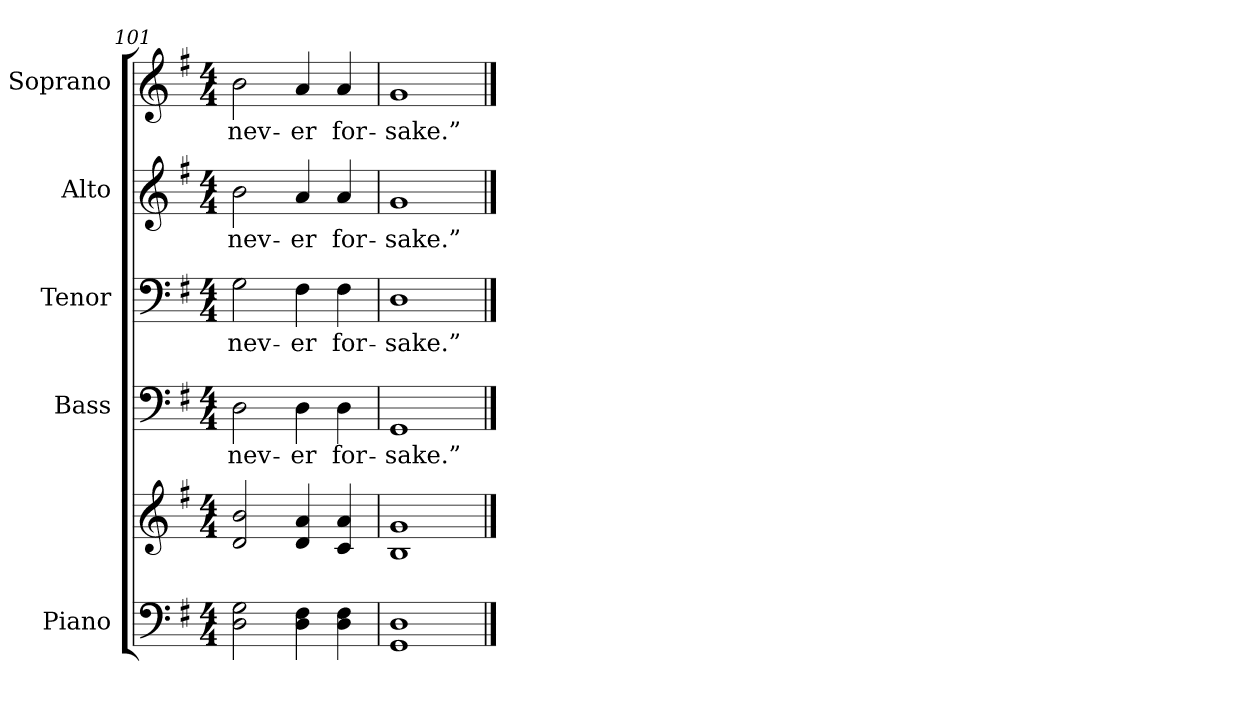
**kern	**kern	**kern	**text	**kern	**text	**kern	**text	**kern	**text
*part5	*part5	*part4	*part4	*part3	*part3	*part2	*part2	*part1	*part1
*staff6	*staff5	*staff4	*staff4	*staff3	*staff3	*staff2	*staff2	*staff1	*staff1
*I"Piano	*	*I"Bass	*	*I"Tenor	*	*I"Alto	*	*I"Soprano	*
*I'Pno.	*	*I'B.	*	*I'T.	*	*I'A.	*	*I'S.	*
*clefF4	*clefG2	*clefF4	*	*clefF4	*	*clefG2	*	*clefG2	*
*k[f#]	*k[f#]	*k[f#]	*	*k[f#]	*	*k[f#]	*	*k[f#]	*
*G:	*G:	*G:	*	*G:	*	*G:	*	*G:	*
*M4/4	*M4/4	*M4/4	*	*M4/4	*	*M4/4	*	*M4/4	*
=101	=101	=101	=101	=101	=101	=101	=101	=101	=101
!	!	!	!LO:LY:b:color=#000000	!	!	!	!	!	!
!	!	!	!	!	!LO:LY:b:color=#000000	!	!	!	!
!	!	!	!	!	!	!	!LO:LY:b:color=#000000	!	!
!	!	!	!	!	!	!	!	!	!LO:LY:b:color=#000000
2Di\ 2Gi	2di/ 2bi	2Di\	nev-	2Gi\	nev-	2bi\	nev-	2bi\	nev-
!	!	!	!LO:LY:b:color=#000000	!	!	!	!	!	!
!	!	!	!	!	!LO:LY:b:color=#000000	!	!	!	!
!	!	!	!	!	!	!	!LO:LY:b:color=#000000	!	!
!	!	!	!	!	!	!	!	!	!LO:LY:b:color=#000000
4Di\ 4F#i	4di/ 4ai	4Di\	-er	4F#i\	-er	4ai/	-er	4ai/	-er
!	!	!	!LO:LY:b:color=#000000	!	!	!	!	!	!
!	!	!	!	!	!LO:LY:b:color=#000000	!	!	!	!
!	!	!	!	!	!	!	!LO:LY:b:color=#000000	!	!
!	!	!	!	!	!	!	!	!	!LO:LY:b:color=#000000
4Di\ 4F#i	4ci/ 4ai	4Di\	for-	4F#i\	for-	4ai/	for-	4ai/	for-
!!LO:PB:g=z
=102	=102	=102	=102	=102	=102	=102	=102	=102	=102
!	!	!	!LO:LY:b:color=#000000	!	!	!	!	!	!
!	!	!	!	!	!LO:LY:b:color=#000000	!	!	!	!
!	!	!	!	!	!	!	!LO:LY:b:color=#000000	!	!
!	!	!	!	!	!	!	!	!	!LO:LY:b:color=#000000
1GGi 1Di	1Bi 1gi	1GGi	-sake.”	1Di	-sake.”	1gi	-sake.”	1gi	-sake.”
==	==	==	==	==	==	==	==	==	==
*-	*-	*-	*-	*-	*-	*-	*-	*-	*-
